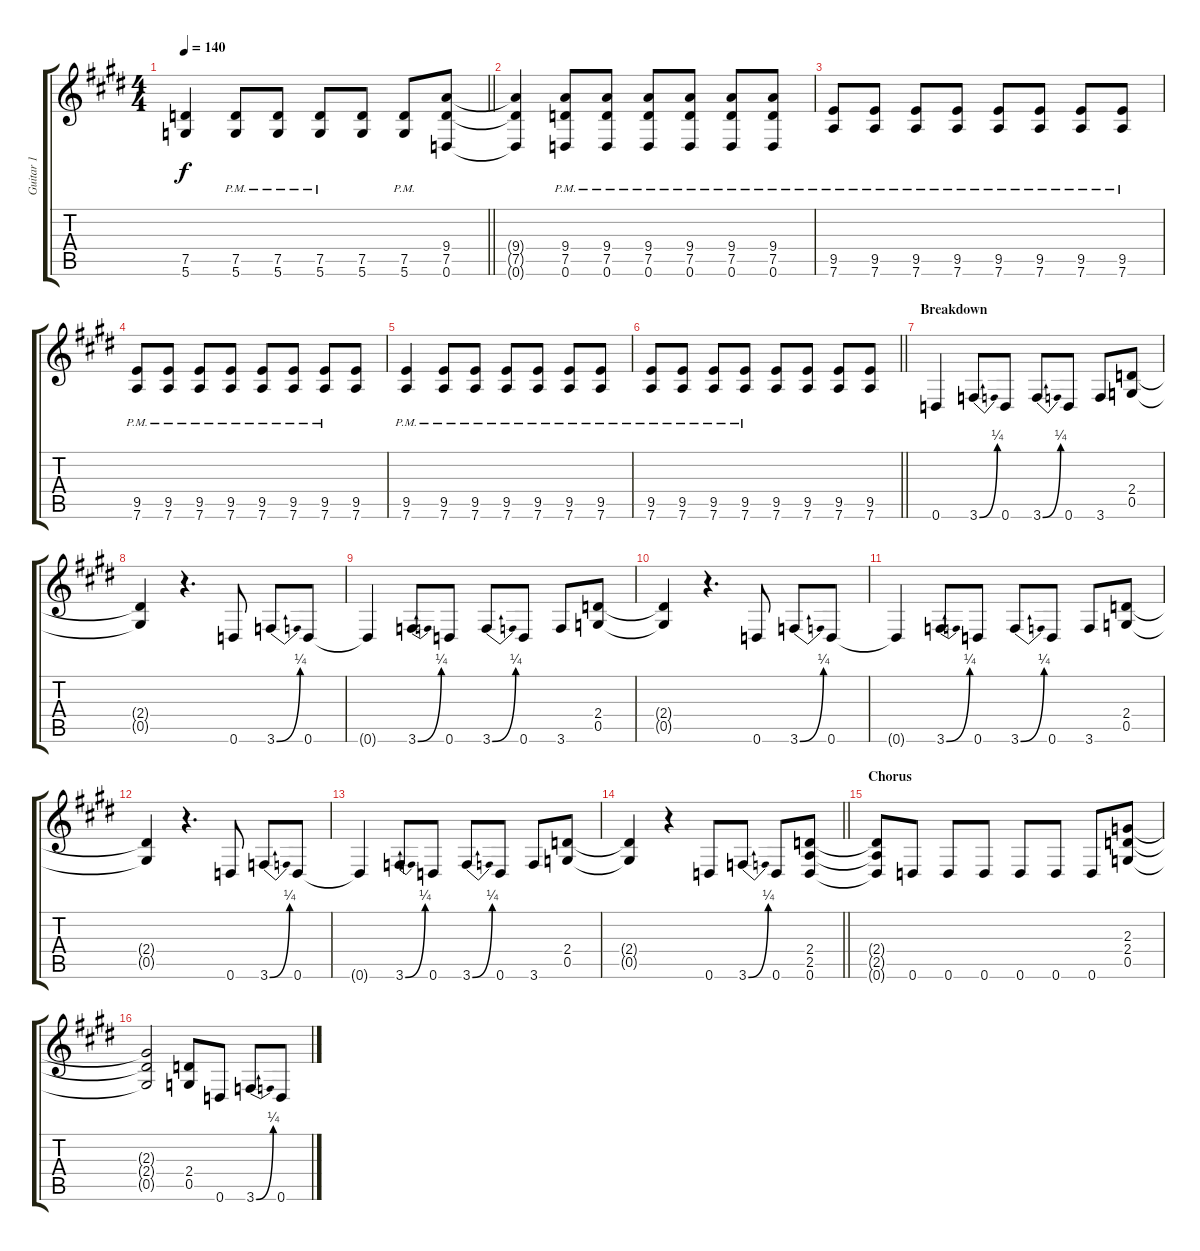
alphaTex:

\track ("Guitar 1" "Guitar 1") {instrument distortionguitar}
\staff {score tabs}
\tuning (D4 A3 F3 C3 G2 D2) {hide}
\ts (4 4)
\tempo 140
\clef g2
\barLineRight lightlight
\ks c#minor
(7.5 5.6).4{dy f} (7.5{pm} 5.6{pm}).8 (7.5{pm} 5.6{pm}).8 (7.5{pm} 5.6{pm}).8 (7.5 5.6).8 (7.5{pm} 5.6{pm}).8 (9.4 7.5 0.6).8 |
(9.4{t} 7.5{t} 0.6{t}).4 (9.4{pm} 7.5{pm} 0.6{pm}).8 (9.4{pm} 7.5{pm} 0.6{pm}).8 (9.4{pm} 7.5{pm} 0.6{pm}).8 (9.4{pm} 7.5{pm} 0.6{pm}).8 (9.4{pm} 7.5{pm} 0.6{pm}).8 (9.4{pm} 7.5{pm} 0.6{pm}).8 |
(9.5{pm} 7.6{pm}).8 (9.5{pm} 7.6{pm}).8 (9.5{pm} 7.6{pm}).8 (9.5{pm} 7.6{pm}).8 (9.5{pm} 7.6{pm}).8 (9.5{pm} 7.6{pm}).8 (9.5{pm} 7.6{pm}).8 (9.5{pm} 7.6{pm}).8 |
(9.5{pm} 7.6{pm}).8 (9.5{pm} 7.6{pm}).8 (9.5{pm} 7.6{pm}).8 (9.5{pm} 7.6{pm}).8 (9.5{pm} 7.6{pm}).8 (9.5{pm} 7.6{pm}).8 (9.5{pm} 7.6{pm}).8 (9.5 7.6).8 |
(9.5{pm} 7.6{pm}).4 (9.5{pm} 7.6{pm}).8 (9.5{pm} 7.6{pm}).8 (9.5{pm} 7.6{pm}).8 (9.5{pm} 7.6{pm}).8 (9.5{pm} 7.6{pm}).8 (9.5{pm} 7.6{pm}).8 |
\barLineRight lightlight
(9.5{pm} 7.6{pm}).8 (9.5{pm} 7.6{pm}).8 (9.5{pm} 7.6{pm}).8 (9.5{pm} 7.6{pm}).8 (9.5 7.6).8 (9.5 7.6).8 (9.5 7.6).8 (9.5 7.6).8 |
\section ("" "Breakdown")
0.6.4 3.6{be (bend 0 0 60 1)}.8 0.6.8 3.6{be (bend 0 0 60 1)}.8 0.6.8 3.6.8 (2.4 0.5).8 |
(2.4{t} 0.5{t}).4 r.4{d} 0.6.8 3.6{be (bend 0 0 60 1)}.8 0.6.8 |
0.6{t}.4 3.6{be (bend 0 0 60 1)}.8 0.6.8 3.6{be (bend 0 0 60 1)}.8 0.6.8 3.6.8 (2.4 0.5).8 |
(2.4{t} 0.5{t}).4 r.4{d} 0.6.8 3.6{be (bend 0 0 60 1)}.8 0.6.8 |
0.6{t}.4 3.6{be (bend 0 0 60 1)}.8 0.6.8 3.6{be (bend 0 0 60 1)}.8 0.6.8 3.6.8 (2.4 0.5).8 |
(2.4{t} 0.5{t}).4 r.4{d} 0.6.8 3.6{be (bend 0 0 60 1)}.8 0.6.8 |
0.6{t}.4 3.6{be (bend 0 0 60 1)}.8 0.6.8 3.6{be (bend 0 0 60 1)}.8 0.6.8 3.6.8 (2.4 0.5).8 |
\barLineRight lightlight
(2.4{t} 0.5{t}).4 r.4 0.6.8 3.6{be (bend 0 0 60 1)}.8 0.6.8 (2.4 2.5 0.6).8 |
\section ("" "Chorus")
(2.4{t} 2.5{t} 0.6{t}).8 0.6.8 0.6.8 0.6.8 0.6.8 0.6.8 0.6.8 (2.3 2.4 0.5).8 |
\ks e
(2.3{t} 2.4{t} 0.5{t}).2 (2.4 0.5).8 0.6.8 3.6{be (bend 0 0 60 1)}.8 0.6.8
